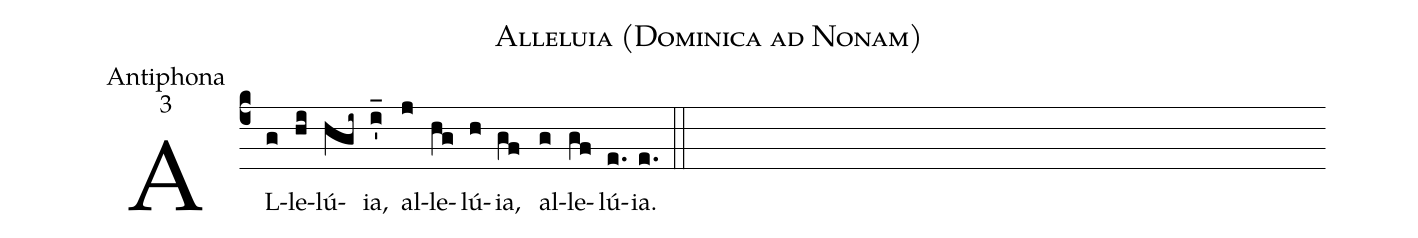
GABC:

name:Alleluia (Dominica ad Nonam);
office-part:Antiphona;
mode:3;
%%
(c4)AL(g)le(hi)lú(hgi~)ia,(i'_) al(j)le(hg)lú(h)ia,(gf) al(g)le(gf)lú(e.)ia.(e.) (::)
